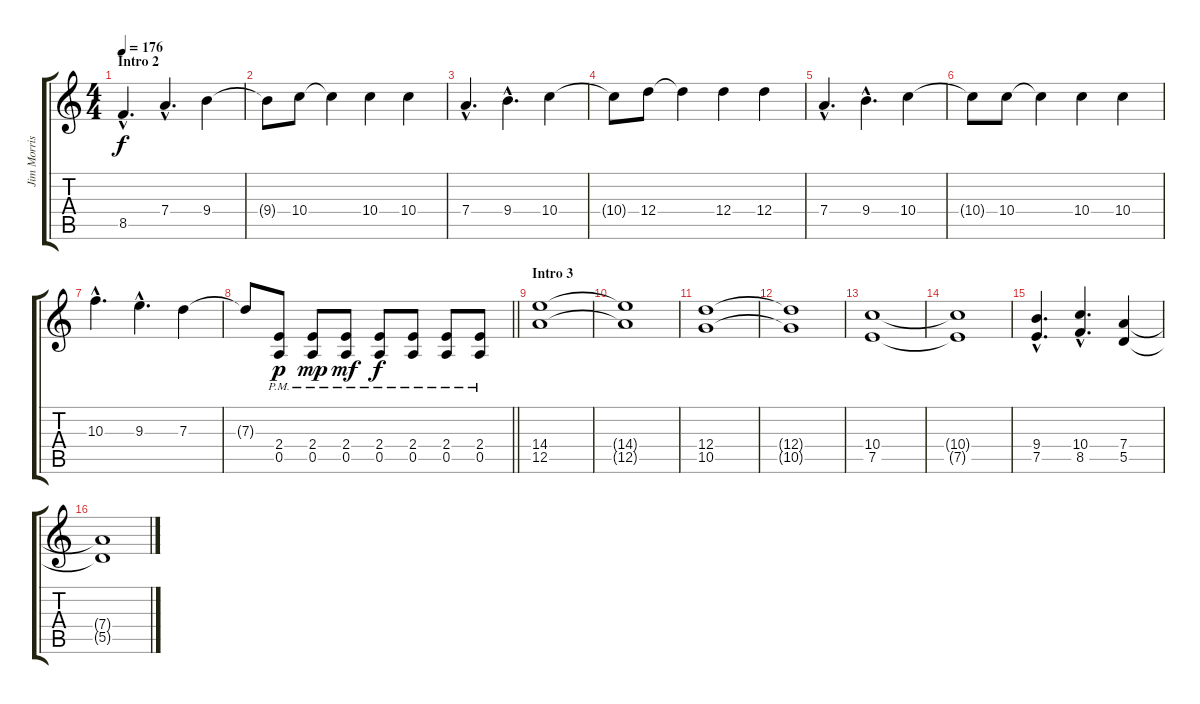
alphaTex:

\track ("Jim Morris" "Jim Morris") {instrument electricguitarmuted}
\staff {score tabs}
\tuning (E4 B3 G3 D3 A2 E2) {hide}
\ts (4 4)
\section ("" "Intro 2")
\tempo 176
\clef g2
\ks c
8.5{hac}.4{d dy f} 7.4{hac}.4{d} 9.4.4 |
9.4{t}.8 10.4.8 10.4{t}.4 10.4.4 10.4.4 |
7.4{hac}.4{d} 9.4{hac}.4{d} 10.4.4 |
10.4{t}.8 12.4.8 12.4{t}.4 12.4.4 12.4.4 |
7.4{hac}.4{d} 9.4{hac}.4{d} 10.4.4 |
10.4{t}.8 10.4.8 10.4{t}.4 10.4.4 10.4.4 |
10.3{hac}.4{d} 9.3{hac}.4{d} 7.3.4 |
\barLineRight lightlight
7.3{t}.8 (2.4{pm} 0.5{pm}).8{dy p instrument distortionguitar} (2.4{pm} 0.5{pm}).8{dy mp} (2.4{pm} 0.5{pm}).8{dy mf} (2.4{pm} 0.5{pm}).8{dy f} (2.4{pm} 0.5{pm}).8 (2.4{pm} 0.5{pm}).8 (2.4{pm} 0.5{pm}).8 |
\section ("" "Intro 3")
(14.4 12.5).1 |
(14.4{t} 12.5{t}).1 |
(12.4 10.5).1 |
(12.4{t} 10.5{t}).1 |
(10.4 7.5).1 |
(10.4{t} 7.5{t}).1 |
(9.4{hac} 7.5{hac}).4{d} (10.4{hac} 8.5{hac}).4{d} (7.4 5.5).4 |
(7.4{t} 5.5{t}).1
